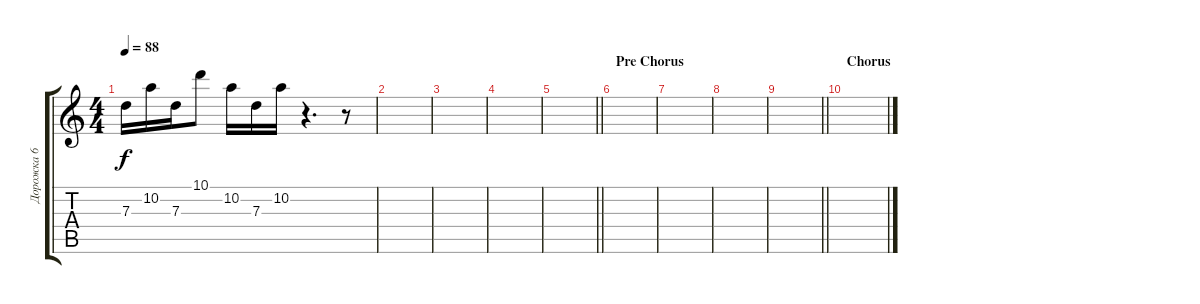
\track ("Дорожка 6" "Дорожка 6") {instrument acousticguitarsteel}
\staff {score tabs}
\tuning (E4 B3 G3 D3 A2 E2) {hide}
\ts (4 4)
\tempo 88
\clef g2
\ks c
7.3.16{dy f} 10.2.16 7.3.16 10.1.8 10.2.16 7.3.16 10.2.16 r.4{d} r.8 |
|
|
|
\barLineRight lightlight
|
\section ("" "Pre Chorus")
|
|
|
\barLineRight lightlight
|
\section ("" "Chorus")
